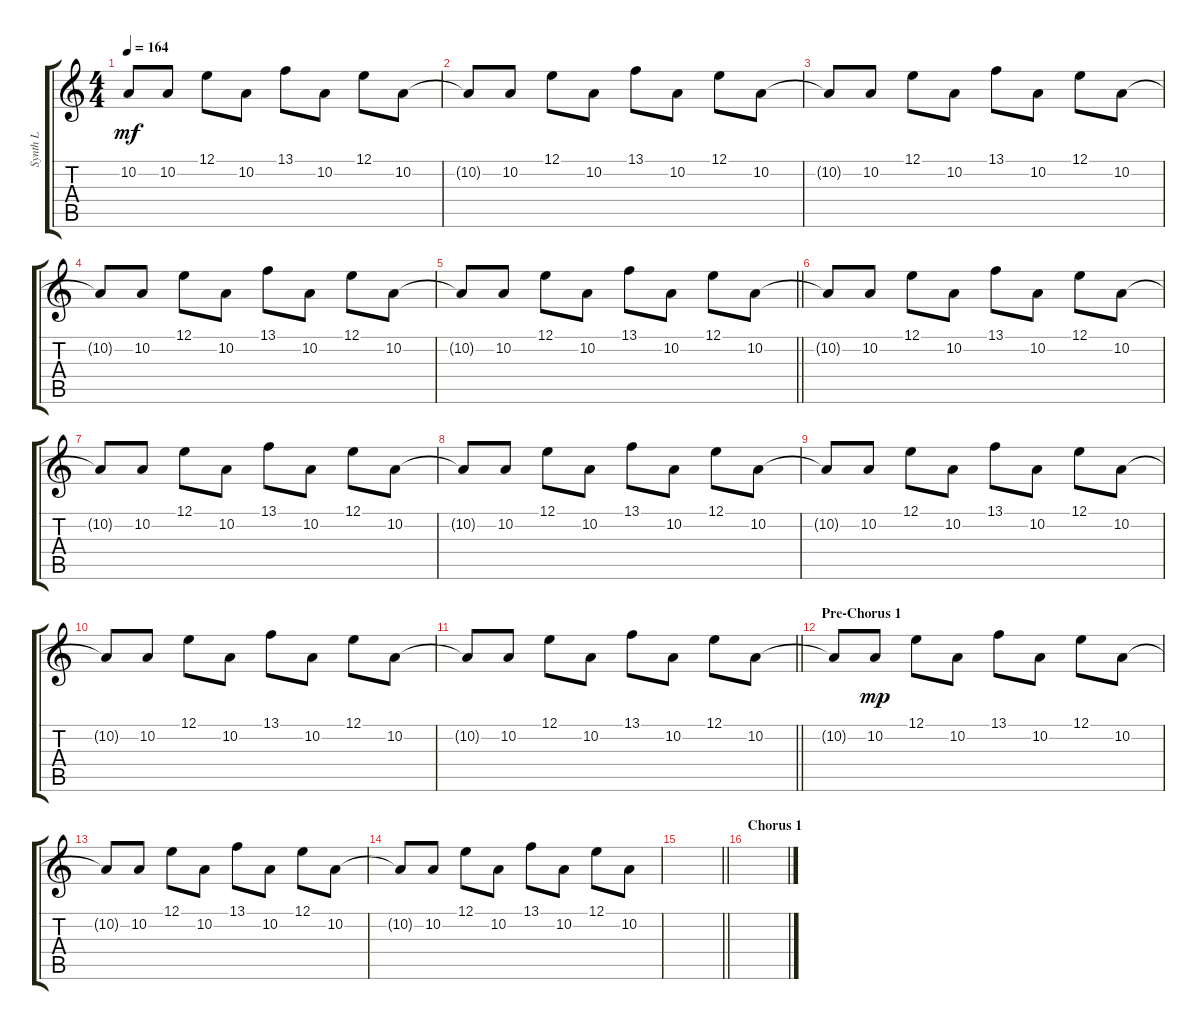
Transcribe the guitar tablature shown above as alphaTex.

\track ("Synth L" "Synth L") {instrument lead2sawtooth}
\staff {score tabs}
\tuning (E4 B3 G3 D3 A2 E2) {hide}
\ts (4 4)
\tempo 164
\clef g2
\ks c
10.2{t}.8{dy mf} 10.2.8 12.1.8 10.2.8 13.1.8 10.2.8 12.1.8 10.2.8 |
10.2{t}.8 10.2.8 12.1.8 10.2.8 13.1.8 10.2.8 12.1.8 10.2.8 |
10.2{t}.8 10.2.8 12.1.8 10.2.8 13.1.8 10.2.8 12.1.8 10.2.8 |
10.2{t}.8 10.2.8 12.1.8 10.2.8 13.1.8 10.2.8 12.1.8 10.2.8 |
\barLineRight lightlight
10.2{t}.8 10.2.8 12.1.8 10.2.8 13.1.8 10.2.8 12.1.8 10.2.8 |
10.2{t}.8 10.2.8 12.1.8 10.2.8 13.1.8 10.2.8 12.1.8 10.2.8 |
10.2{t}.8 10.2.8 12.1.8 10.2.8 13.1.8 10.2.8 12.1.8 10.2.8 |
10.2{t}.8 10.2.8 12.1.8 10.2.8 13.1.8 10.2.8 12.1.8 10.2.8 |
10.2{t}.8 10.2.8 12.1.8 10.2.8 13.1.8 10.2.8 12.1.8 10.2.8 |
10.2{t}.8 10.2.8 12.1.8 10.2.8 13.1.8 10.2.8 12.1.8 10.2.8 |
\barLineRight lightlight
10.2{t}.8 10.2.8 12.1.8 10.2.8 13.1.8 10.2.8 12.1.8 10.2.8 |
\section ("" "Pre-Chorus 1")
10.2{t}.8 10.2.8{dy mp} 12.1.8 10.2.8 13.1.8 10.2.8 12.1.8 10.2.8 |
10.2{t}.8 10.2.8 12.1.8 10.2.8 13.1.8 10.2.8 12.1.8 10.2.8 |
10.2{t}.8 10.2.8 12.1.8 10.2.8 13.1.8 10.2.8 12.1.8 10.2.8 |
\barLineRight lightlight
|
\section ("" "Chorus 1")
